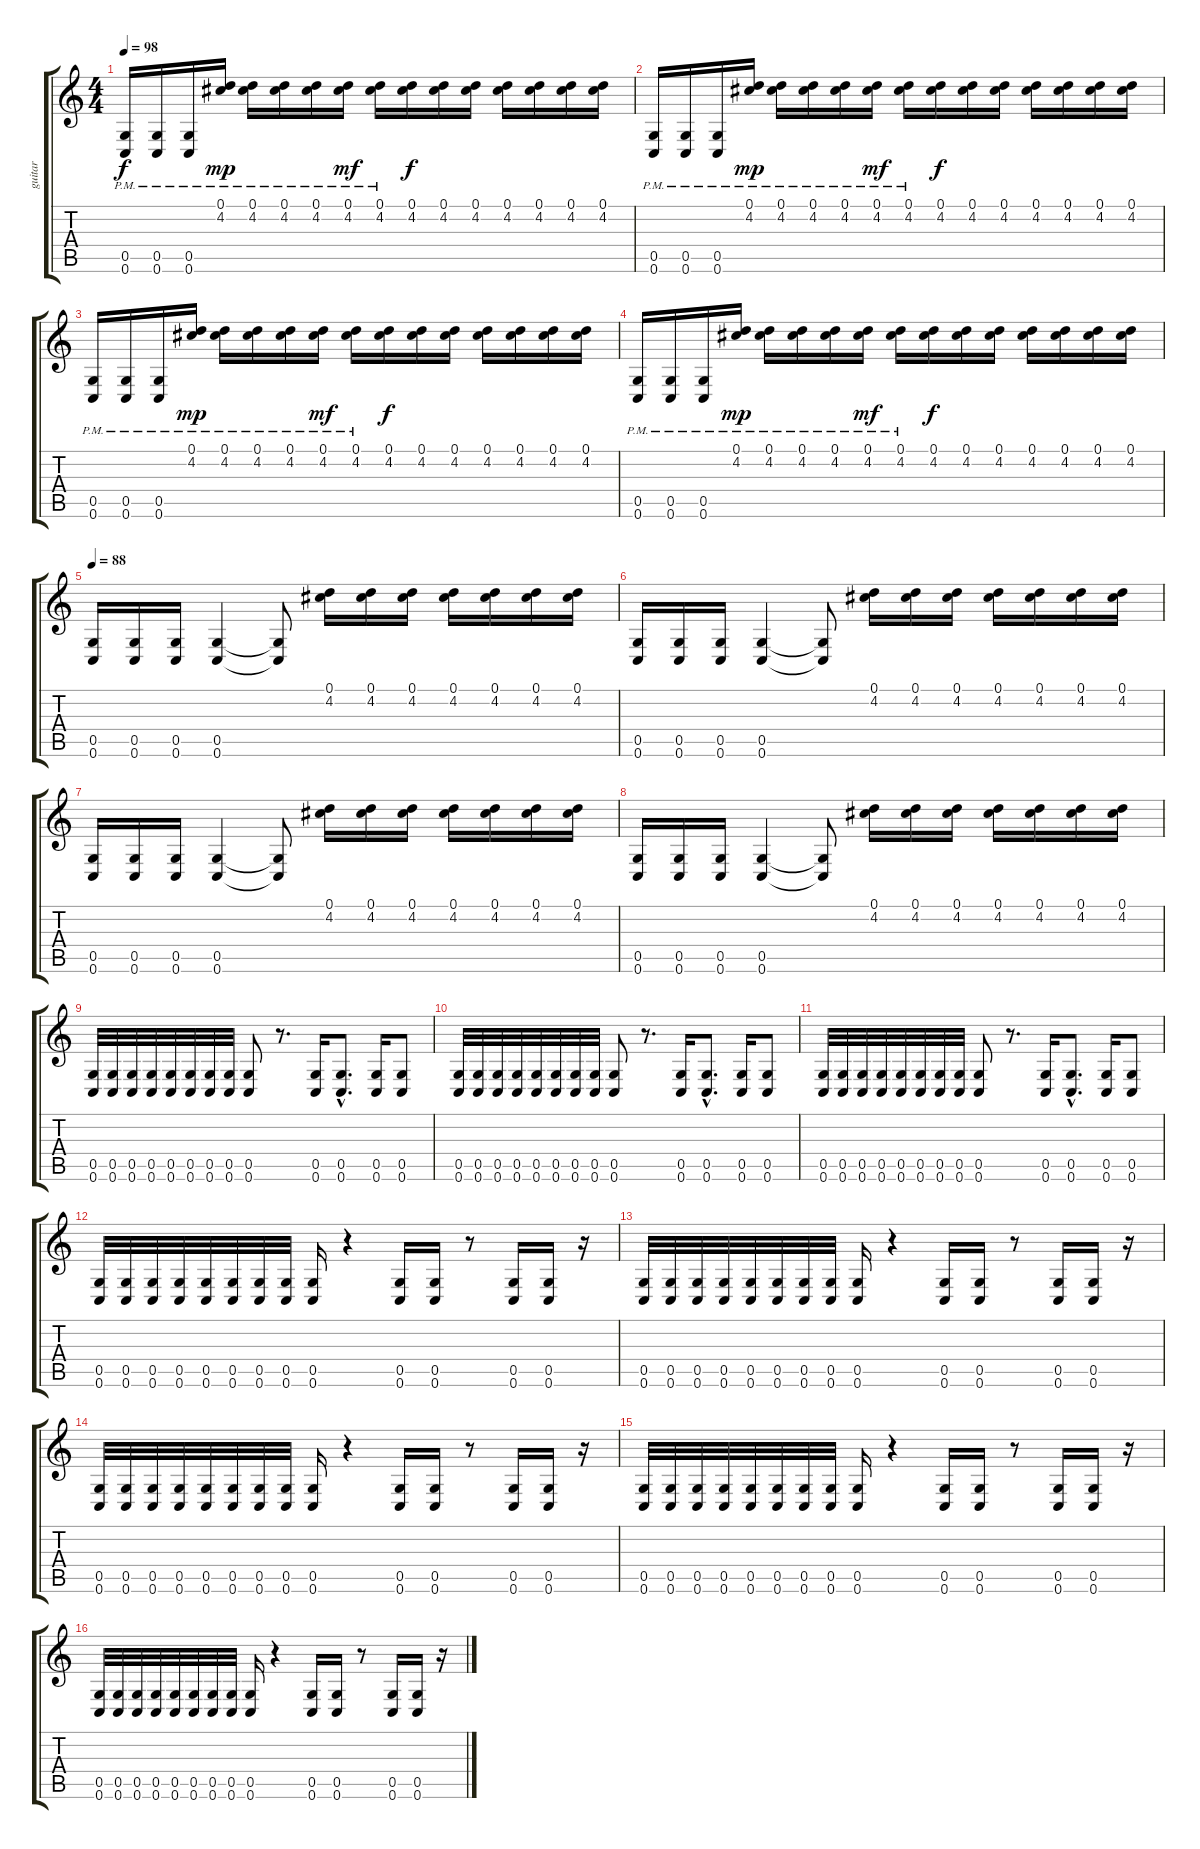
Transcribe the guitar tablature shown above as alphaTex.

\track ("guitar" "guitar") {instrument overdrivenguitar}
\staff {score tabs}
\tuning (D4 A3 F3 C3 G2 C2) {hide}
\ts (4 4)
\tempo 98
\clef g2
\ks c
(0.5{pm} 0.6).16{dy f} (0.5{pm} 0.6).16 (0.5{pm} 0.6).16 (0.1 4.2{pm}).16{dy mp} (0.1 4.2{pm}).16 (0.1 4.2{pm}).16 (0.1 4.2{pm}).16 (0.1 4.2{pm}).16{dy mf} (0.1{pm} 4.2).16 (0.1 4.2).16{dy f} (0.1 4.2).16 (0.1 4.2).16 (0.1 4.2).16 (0.1 4.2).16 (0.1 4.2).16 (0.1 4.2).16 |
(0.5{pm} 0.6).16 (0.5{pm} 0.6).16 (0.5{pm} 0.6).16 (0.1 4.2{pm}).16{dy mp} (0.1 4.2{pm}).16 (0.1 4.2{pm}).16 (0.1 4.2{pm}).16 (0.1 4.2{pm}).16{dy mf} (0.1{pm} 4.2).16 (0.1 4.2).16{dy f} (0.1 4.2).16 (0.1 4.2).16 (0.1 4.2).16 (0.1 4.2).16 (0.1 4.2).16 (0.1 4.2).16 |
(0.5{pm} 0.6).16 (0.5{pm} 0.6).16 (0.5{pm} 0.6).16 (0.1 4.2{pm}).16{dy mp} (0.1 4.2{pm}).16 (0.1 4.2{pm}).16 (0.1 4.2{pm}).16 (0.1 4.2{pm}).16{dy mf} (0.1{pm} 4.2).16 (0.1 4.2).16{dy f} (0.1 4.2).16 (0.1 4.2).16 (0.1 4.2).16 (0.1 4.2).16 (0.1 4.2).16 (0.1 4.2).16 |
(0.5{pm} 0.6).16 (0.5{pm} 0.6).16 (0.5{pm} 0.6).16 (0.1 4.2{pm}).16{dy mp} (0.1 4.2{pm}).16 (0.1 4.2{pm}).16 (0.1 4.2{pm}).16 (0.1 4.2{pm}).16{dy mf} (0.1{pm} 4.2).16 (0.1 4.2).16{dy f} (0.1 4.2).16 (0.1 4.2).16 (0.1 4.2).16 (0.1 4.2).16 (0.1 4.2).16 (0.1 4.2).16 |
\tempo 88
(0.5 0.6).16 (0.5 0.6).16 (0.5 0.6).16 (0.5 0.6).4 (0.5{t} 0.6{t}).8 (0.1 4.2).16 (0.1 4.2).16 (0.1 4.2).16 (0.1 4.2).16 (0.1 4.2).16 (0.1 4.2).16 (0.1 4.2).16 |
(0.5 0.6).16 (0.5 0.6).16 (0.5 0.6).16 (0.5 0.6).4 (0.5{t} 0.6{t}).8 (0.1 4.2).16 (0.1 4.2).16 (0.1 4.2).16 (0.1 4.2).16 (0.1 4.2).16 (0.1 4.2).16 (0.1 4.2).16 |
(0.5 0.6).16 (0.5 0.6).16 (0.5 0.6).16 (0.5 0.6).4 (0.5{t} 0.6{t}).8 (0.1 4.2).16 (0.1 4.2).16 (0.1 4.2).16 (0.1 4.2).16 (0.1 4.2).16 (0.1 4.2).16 (0.1 4.2).16 |
(0.5 0.6).16 (0.5 0.6).16 (0.5 0.6).16 (0.5 0.6).4 (0.5{t} 0.6{t}).8 (0.1 4.2).16 (0.1 4.2).16 (0.1 4.2).16 (0.1 4.2).16 (0.1 4.2).16 (0.1 4.2).16 (0.1 4.2).16 |
(0.5 0.6).32 (0.5 0.6).32 (0.5 0.6).32 (0.5 0.6).32 (0.5 0.6).32 (0.5 0.6).32 (0.5 0.6).32 (0.5 0.6).32 (0.5 0.6).8 r.8{d} (0.5 0.6).16 (0.5{hac} 0.6{hac}).8{d} (0.5 0.6).16 (0.5 0.6).8 |
(0.5 0.6).32 (0.5 0.6).32 (0.5 0.6).32 (0.5 0.6).32 (0.5 0.6).32 (0.5 0.6).32 (0.5 0.6).32 (0.5 0.6).32 (0.5 0.6).8 r.8{d} (0.5 0.6).16 (0.5{hac} 0.6{hac}).8{d} (0.5 0.6).16 (0.5 0.6).8 |
(0.5 0.6).32 (0.5 0.6).32 (0.5 0.6).32 (0.5 0.6).32 (0.5 0.6).32 (0.5 0.6).32 (0.5 0.6).32 (0.5 0.6).32 (0.5 0.6).8 r.8{d} (0.5 0.6).16 (0.5{hac} 0.6{hac}).8{d} (0.5 0.6).16 (0.5 0.6).8 |
(0.5 0.6).32 (0.5 0.6).32 (0.5 0.6).32 (0.5 0.6).32 (0.5 0.6).32 (0.5 0.6).32 (0.5 0.6).32 (0.5 0.6).32 (0.5 0.6).16 r.4 (0.5 0.6).16 (0.5 0.6).16 r.8 (0.5 0.6).16 (0.5 0.6).16 r.16 |
(0.5 0.6).32 (0.5 0.6).32 (0.5 0.6).32 (0.5 0.6).32 (0.5 0.6).32 (0.5 0.6).32 (0.5 0.6).32 (0.5 0.6).32 (0.5 0.6).16 r.4 (0.5 0.6).16 (0.5 0.6).16 r.8 (0.5 0.6).16 (0.5 0.6).16 r.16 |
(0.5 0.6).32 (0.5 0.6).32 (0.5 0.6).32 (0.5 0.6).32 (0.5 0.6).32 (0.5 0.6).32 (0.5 0.6).32 (0.5 0.6).32 (0.5 0.6).16 r.4 (0.5 0.6).16 (0.5 0.6).16 r.8 (0.5 0.6).16 (0.5 0.6).16 r.16 |
(0.5 0.6).32 (0.5 0.6).32 (0.5 0.6).32 (0.5 0.6).32 (0.5 0.6).32 (0.5 0.6).32 (0.5 0.6).32 (0.5 0.6).32 (0.5 0.6).16 r.4 (0.5 0.6).16 (0.5 0.6).16 r.8 (0.5 0.6).16 (0.5 0.6).16 r.16 |
(0.5 0.6).32 (0.5 0.6).32 (0.5 0.6).32 (0.5 0.6).32 (0.5 0.6).32 (0.5 0.6).32 (0.5 0.6).32 (0.5 0.6).32 (0.5 0.6).16 r.4 (0.5 0.6).16 (0.5 0.6).16 r.8 (0.5 0.6).16 (0.5 0.6).16 r.16
